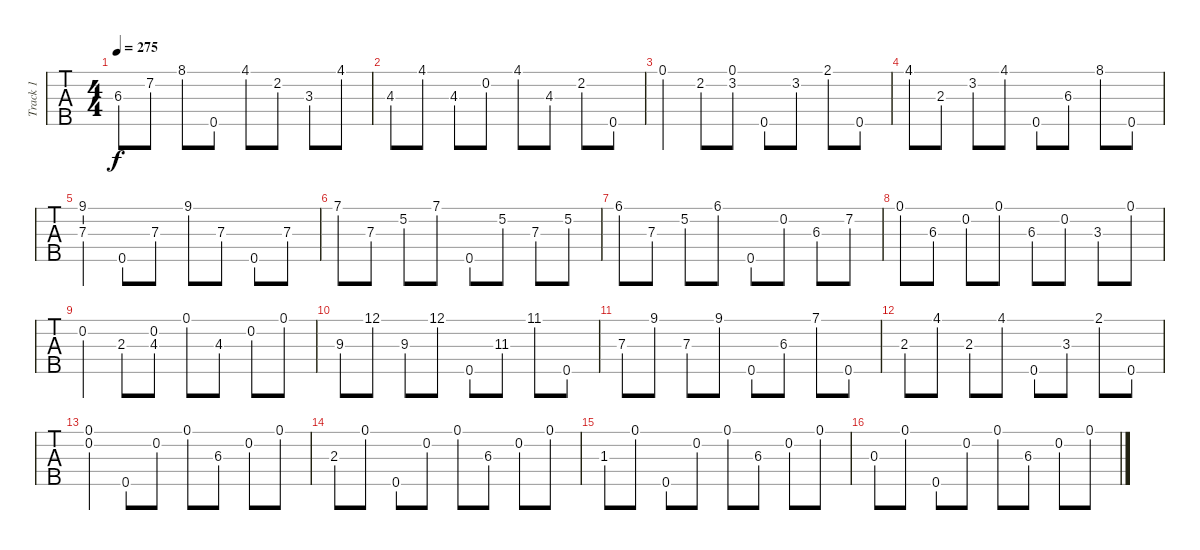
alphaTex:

\track ("Track 1" "Track 1") {instrument banjo}
\staff {tabs}
\tuning (D4 B3 G3 D3 Gb4) {hide}
\displaytranspose 12
\ts (4 4)
\tempo 275
\clef g2
\ks c
6.3.8{dy f} 7.2.8 8.1.8 0.5.8 4.1.8 2.2.8 3.3.8 4.1.8 |
4.3.8 4.1.8 4.3.8 0.2.8 4.1.8 4.3.8 2.2.8 0.5.8 |
0.1.4 2.2.8 (0.1 3.2).8 0.5.8 3.2.8 2.1.8 0.5.8 |
4.1.8 2.3.8 3.2.8 4.1.8 0.5.8 6.3.8 8.1.8 0.5.8 |
(9.1 7.3).4 0.5.8 7.3.8 9.1.8 7.3.8 0.5.8 7.3.8 |
7.1.8 7.3.8 5.2.8 7.1.8 0.5.8 5.2.8 7.3.8 5.2.8 |
6.1.8 7.3.8 5.2.8 6.1.8 0.5.8 0.2.8 6.3.8 7.2.8 |
0.1.8 6.3.8 0.2.8 0.1.8 6.3.8 0.2.8 3.3.8 0.1.8 |
0.2.4 2.3.8 (0.2 4.3).8 0.1.8 4.3.8 0.2.8 0.1.8 |
9.3.8 12.1.8 9.3.8 12.1.8 0.5.8 11.3.8 11.1.8 0.5.8 |
7.3.8 9.1.8 7.3.8 9.1.8 0.5.8 6.3.8 7.1.8 0.5.8 |
2.3.8 4.1.8 2.3.8 4.1.8 0.5.8 3.3.8 2.1.8 0.5.8 |
(0.1 0.2).4 0.5.8 0.2.8 0.1.8 6.3.8 0.2.8 0.1.8 |
2.3.8 0.1.8 0.5.8 0.2.8 0.1.8 6.3.8 0.2.8 0.1.8 |
1.3.8 0.1.8 0.5.8 0.2.8 0.1.8 6.3.8 0.2.8 0.1.8 |
0.3.8 0.1.8 0.5.8 0.2.8 0.1.8 6.3.8 0.2.8 0.1.8
